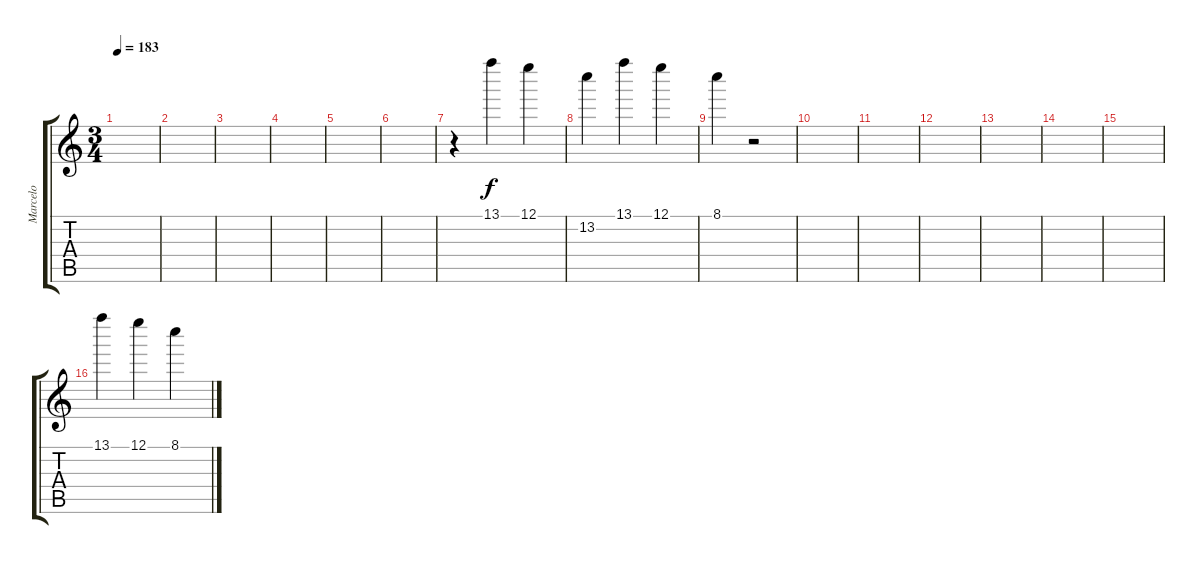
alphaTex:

\track ("Marcelo" "Marcelo") {instrument marimba}
\staff {score tabs}
\tuning (E6 B5 G5 D5 A4 E4) {hide}
\ts (3 4)
\tempo 183
\clef g2
\ks c
|
|
|
|
|
|
r.4 13.1.4{dy f} 12.1.4 |
13.2.4 13.1.4 12.1.4 |
8.1.4 r.2 |
|
|
|
|
|
|
13.1.4 12.1.4 8.1.4
